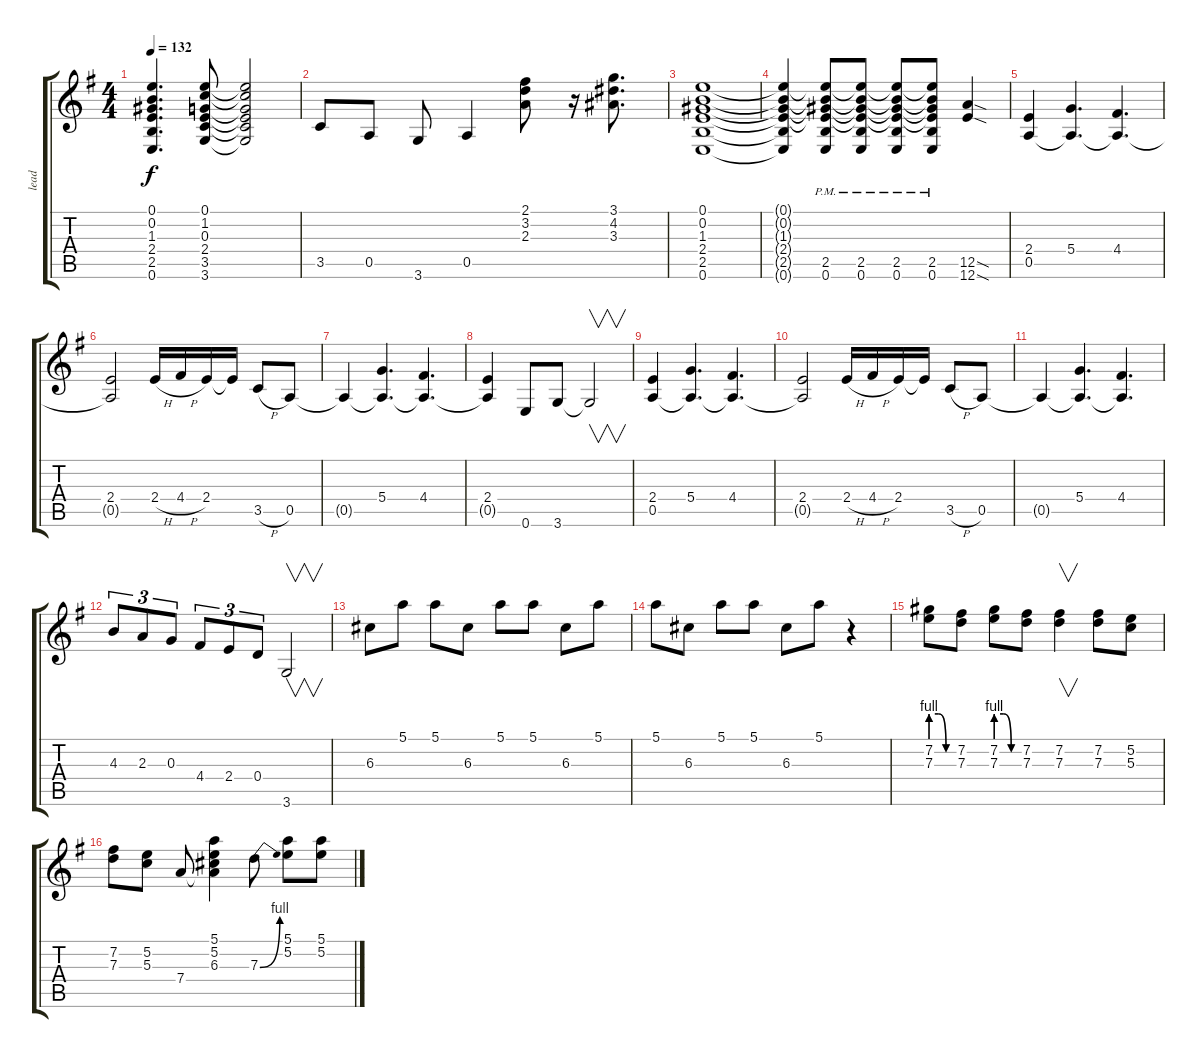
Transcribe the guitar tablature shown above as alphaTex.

\track ("lead" "lead") {instrument overdrivenguitar}
\staff {score tabs}
\tuning (E4 B3 G3 D3 A2 E2) {hide}
\ts (4 4)
\tempo 132
\clef g2
\ks g
(0.1 0.2 1.3 2.4 2.5 0.6).4{d dy f} (0.1 1.2 0.3 2.4 3.5 3.6).8 (0.1{t} 1.2{t} 0.3{t} 2.4{t} 3.5{t} 3.6{t}).2 |
3.5.8 0.5.8 3.6.8 0.5.4 (2.1 3.2 2.3).8 r.16 (3.1 4.2 3.3).8{d} |
(0.1 0.2 1.3 2.4 2.5 0.6).1 |
(0.1{t} 0.2{t} 1.3{t} 2.4{t} 2.5{t} 0.6{t}).4 (0.1{pm t} 0.2{pm t} 1.3{pm t} 2.4{pm t} 2.5{pm} 0.6{pm}).8 (0.1{pm t} 0.2{pm t} 1.3{pm t} 2.4{pm t} 2.5{pm} 0.6{pm}).8 (0.1{pm t} 0.2{pm t} 1.3{pm t} 2.4{pm t} 2.5{pm} 0.6{pm}).8 (0.1{pm t} 0.2{pm t} 1.3{pm t} 2.4{pm t} 2.5{pm} 0.6{pm}).8 (12.5{sod} 12.6{sod}).4 |
(2.4 0.5).4 (5.4 0.5{t}).4{d} (4.4 0.5{t}).4{d} |
(2.4 0.5{t}).2 2.4{h}.16 4.4{h}.16 2.4.16 2.4{t}.16 3.5{h}.8 0.5.8 |
0.5{t}.4 (5.4 0.5{t}).4{d} (4.4 0.5{t}).4{d} |
(2.4 0.5{t}).4 0.6.8 3.6.8 3.6{t}.2{v} |
(2.4 0.5).4 (5.4 0.5{t}).4{d} (4.4 0.5{t}).4{d} |
(2.4 0.5{t}).2 2.4{h}.16 4.4{h}.16 2.4.16 2.4{t}.16 3.5{h}.8 0.5.8 |
0.5{t}.4 (5.4 0.5{t}).4{d} (4.4 0.5{t}).4{d} |
4.3.8{tu (3 2)} 2.3.8{tu (3 2)} 0.3.8{tu (3 2)} 4.4.8{tu (3 2)} 2.4.8{tu (3 2)} 0.4.8{tu (3 2)} 3.6.2{v} |
6.3.8 5.1.8 5.1.8 6.3.8 5.1.8 5.1.8 6.3.8 5.1.8 |
5.1.8 6.3.8 5.1.8 5.1.8 6.3.8 5.1.8 r.4 |
(7.2{be (custom 0 4 20 4 40 0 60 0)} 7.3{be (custom 0 4 20 4 40 0 60 0)}).8 (7.2 7.3).8 (7.2{be (custom 0 4 20 4 40 0 60 0)} 7.3{be (custom 0 4 20 4 40 0 60 0)}).8 (7.2 7.3).8 (7.2 7.3).4{v} (7.2 7.3).8 (5.2 5.3).8 |
(7.2 7.3).8 (5.2 5.3).8 7.4.8 (5.1 5.2 6.3 7.4{t}).4 7.3{be (bend 0 0 60 4)}.8 (5.1 5.2).8 (5.1 5.2).8
